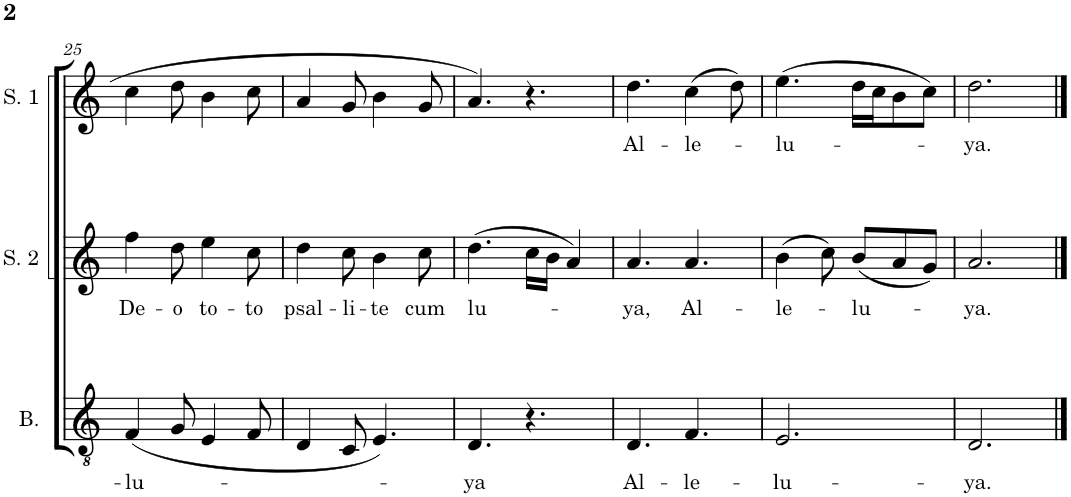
**kern	**text	**kern	**text	**kern	**text
*part3	*part3	*part2	*part2	*part1	*part1
*staff3	*staff3	*staff2	*staff2	*staff1	*staff1
*I"Bass	*	*I"Soprano 2	*	*I"Soprano 1	*
*I'B.	*	*I'S. 2	*	*I'S. 1	*
!!LO:PB:g=z
*clefGv2	*	*clefG2	*	*clefG2	*
*k[]	*	*k[]	*	*k[]	*
*M6/8	*	*M6/8	*	*M6/8	*
=25	=25	=25	=25	=25	=25
!	!LO:LY:b	!	!LO:LY:b	!	!
(4F/	-lu-	4ff\	De-	4cc\	.
!	!	!	!LO:LY:b	!	!
8G/	.	8dd\	-o	8dd\	.
!	!	!	!LO:LY:b	!	!
4E/	.	4ee\	to-	4b\	.
!	!	!	!LO:LY:b	!	!
8F/	.	8cc\	-to	8cc\	.
=26	=26	=26	=26	=26	=26
!	!	!	!LO:LY:b	!	!
4D/	.	4dd\	psal-	4a/	.
!	!	!	!LO:LY:b	!	!
8C/	.	8cc\	-li-	8g/	.
!	!	!	!LO:LY:b	!	!
4.E/)	.	4b\	-te	4b\	.
!	!	!	!LO:LY:b	!	!
.	.	8cc\	cum	8g/	.
=27	=27	=27	=27	=27	=27
!	!LO:LY:b	!	!LO:LY:b	!	!
4.D/	-ya	(4.dd\	lu-	4.a/	.
4.r	.	16cc\LL	.	4.r	.
.	.	16b\JJ	.	.	.
.	.	4a/)	.	.	.
=28	=28	=28	=28	=28	=28
!	!LO:LY:b	!	!LO:LY:b	!	!LO:LY:b
4.D/	Al-	4.a/	-ya,	4.dd\	Al-
!	!LO:LY:b	!	!LO:LY:b	!	!LO:LY:b
4.F/	-le-	4.a/	Al-	(4cc\	-le-
.	.	.	.	8dd\)	.
=29	=29	=29	=29	=29	=29
!	!LO:LY:b	!	!LO:LY:b	!	!LO:LY:b
2.E/	-lu-	(4b\	-le-	(4.ee\	-lu-
.	.	8cc\)	.	.	.
!	!	!	!LO:LY:b	!	!
.	.	(8b/L	-lu-	16dd\LL	.
.	.	.	.	16cc\J	.
.	.	8a/	.	8b\	.
.	.	8g/J)	.	8cc\J)	.
=30	=30	=30	=30	=30	=30
!	!LO:LY:b	!	!LO:LY:b	!	!LO:LY:b
2.D/	-ya.	2.a/	-ya.	2.dd\	-ya.
==	==	==	==	==	==
*-	*-	*-	*-	*-	*-
